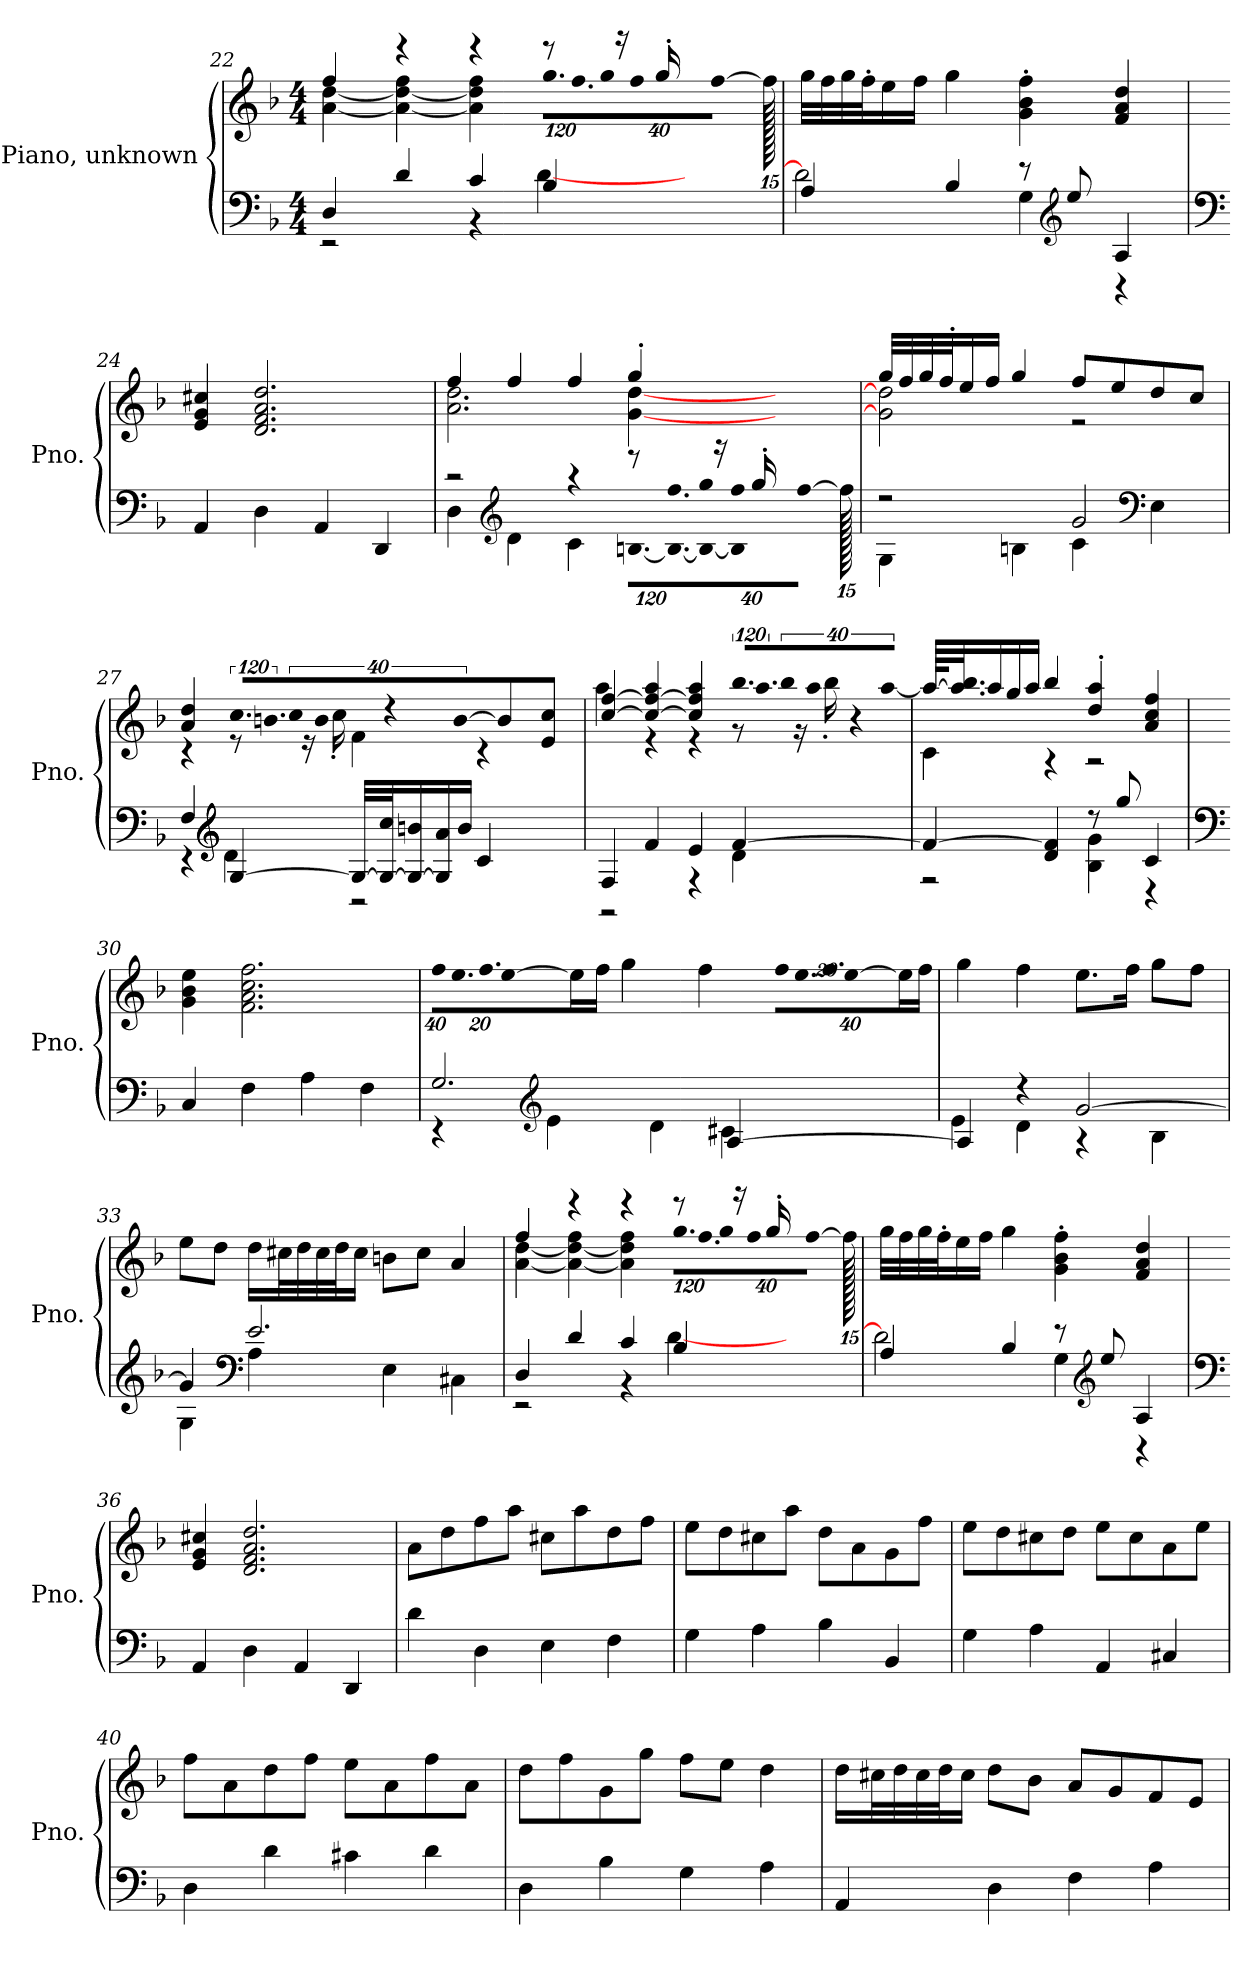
**kern	**kern
*part1	*part1
*staff2	*staff1
*I"Piano, unknown	*
*I'Pno.	*
*clefF4	*clefG2
*k[b-]	*k[b-]
*M4/4	*M4/4
=22	=22
*^	*^
4D/	2r	4ff/	[4a\ [4dd\
4d/	.	4r	4a\_ 4dd\_ 4ff\
4c/	4r	4r	4a\] 4dd\] 4ff\
*	*	*	*Xbrackettup
!	!	!	!LO:N:vis=32.
4B-/	[4d\	8r	1920%103gg\LLL
!	!	!	!LO:N:vis=32.
.	.	.	1920%103ff\
!	!	!	!LO:N:vis=32
.	.	.	640%23gg\J
.	.	16r	.
!	!	!	!LO:N:vis=16
.	.	.	1920%137ff\
.	.	16gg'/	.
.	.	.	[480%17ff\JJ
1920ryy	1920ryy	1920ryy	1920ff\]
*	*	*v	*v
=23	=23	=23
4A/	2d\]	32gg\LLL
.	.	32ff\
.	.	32gg\
.	.	32ff'\J
.	.	16ee\
.	.	16ff\JJ
4B-/	.	4gg\
8r	4G\	4g\' 4b-\' 4ff\'
*clefG2	*	*
8ee/	.	.
4A/	4r	4f/ 4a/ 4dd/
*v	*v	*
!!LO:LB:g=z
=24	=24
*clefF4	*
4AA/	4e/ 4g/ 4cc#X/
4D\	2.d/ 2.f/ 2.a/ 2.dd/
4AA/	.
4DD/	.
=25	=25
*^	*^
2r	4D\	4ff/	2.a\ 2.dd\
*clefG2	*	*	*
.	4d\	4ff/	.
4r	4c\	4ff/	.
*	*Xbrackettup	*	*
!	!LO:N:vis=32.	!	!
8r	[1920%103Bn\LLL	4gg'/	[4g\ [4dd\
!	!LO:N:vis=32.	!	!
.	1920%103B\_ 1920%103ff\	.	.
!	!LO:N:vis=32	!	!
.	640%23B\_ 640%23gg\J	.	.
16r	.	.	.
!	!LO:N:vis=16	!	!
.	1920%137B\] 1920%137ff\	.	.
16gg'/	.	.	.
.	[480%17ff\JJ	.	.
1920ryy	1920ff\]	1920ryy	1920ryy
=26	=26	=26	=26
2r	4G\	32gg/LLL	2g\] 2dd\]
.	.	32ff/	.
.	.	32gg/	.
.	.	32ff'/J	.
.	.	16ee/	.
.	.	16ff/JJ	.
.	4Bn\	4gg/	.
2g/	4c\	8ff/L	2r
.	.	8ee/	.
*clefF4	*	*	*
.	4E\	8dd/	.
.	.	8cc/J	.
!!LO:LB:g=z	!!
=27	=27	=27	=27
4F/	4r	4a/ 4dd/	4r
*clefG2	*	*	*
*	*	*brackettup	*
!	!	!LO:N:vis=32.	!
[4G/	4d\	1920%103cc/LLL	8r
!	!	!LO:N:vis=32.	!
.	.	1920%103bn/	.
!	!	!LO:N:vis=32	!
.	.	640%23cc/J	.
.	.	.	16r
!	!	!LO:N:vis=16	!
.	.	1920%137b/JJ	.
.	.	.	16cc'\
!	!	!LO:N:vis=64	!
.	.	960%17r	.
!	!	!LO:N:vis=64	!
.	.	[960%17b/	.
32G/LLL_	2r	4b/]	4f\
32G/_ 32cc/J	.	.	.
16G/_ 16bn/	.	.	.
16G/] 16a/	.	.	.
16b/JJ	.	.	.
4c/	.	4e/ 4cc/	4r
=28	=28	=28	=28
4F/	2r	[4cc/ [4ff/	4aa\
4f/	.	4cc/_ 4ff/_ 4aa/	4r
4e/	4r	4cc/] 4ff/] 4aa/	4r
!	!	!LO:N:vis=32.	!
[4f/	4d\	1920%103bb-/LLL	8r
!	!	!LO:N:vis=32.	!
.	.	1920%103aa/	.
!	!	!LO:N:vis=32	!
.	.	640%23bb-/J	.
.	.	.	16r
!	!	!LO:N:vis=16	!
.	.	1920%137aa/JJ	.
.	.	.	16bb-'\
!	!	!LO:N:vis=64	!
.	.	960%17r	.
!	!	!LO:N:vis=64	!
.	.	[960%17aa/	.
!!LO:LB:g=z	!!
=29	=29	=29	=29
4f/_	2r	64aa/KLLL_	4c\
.	.	32.aa/] 32.bb-/J	.
.	.	16aa/	.
.	.	16gg/	.
.	.	16aa/JJ	.
4d/ 4f/]	.	4bb-/	4r
8r	4B-\ 4g\	4dd/' 4aa/'	2r
8gg/	.	.	.
4c/	4r	4a/ 4cc/ 4ff/	.
*v	*v	*	*
*	*v	*v
=30	=30
*clefF4	*
4C/	4g\ 4b-\ 4ee\
4F\	2.f\ 2.a\ 2.cc\ 2.ff\
4A\	.
4F\	.
=31	=31
*^	*
*	*	*Xbrackettup
!	!	!LO:N:vis=32
2.G/	4r	640%23ff\LLL
!	!	!LO:N:vis=64.
.	.	640%17ee\L
!	!	!LO:N:vis=64.
.	.	640%17ff\J
!	!	!LO:N:vis=32
.	.	[640%23ee\J
.	.	16ee\]
.	.	16ff\JJ
*clefG2	*	*
.	4e\	4gg\
.	4d\	4ff\
!	!	!LO:N:vis=32
[4A/	4c#X\	640%23ff\LLL
!	!	!LO:N:vis=64.
.	.	640%17ee\L
!	!	!LO:N:vis=64.
.	.	640%17ff\J
!	!	!LO:N:vis=32
.	.	[640%23ee\J
.	.	16ee\]
.	.	16ff\JJ
=32	=32	=32
4A/]	4e\	4gg\
4r	4d\	4ff\
[2g/	4r	8.ee\L
.	.	16ff\Jk
.	4B-\	8gg\L
.	.	8ff\J
!!LO:LB:g=z
=33	=33	=33
4g/]	4G\	8ee\L
.	.	8dd\J
*clefF4	*	*
2.e/	4A\	16dd\LL
.	.	32cc#X\L
.	.	32dd\
.	.	32cc#\
.	.	32dd\J
.	.	16cc#\JJ
.	4E\	8bn\L
.	.	8cc#\J
.	4C#X\	4a/
=34	=34	=34
*	*	*^
4D/	2r	4ff/	[4a\ [4dd\
4d/	.	4r	4a\_ 4dd\_ 4ff\
4c/	4r	4r	4a\] 4dd\] 4ff\
!	!	!	!LO:N:vis=32.
4B-/	[4d\	8r	1920%103gg\LLL
!	!	!	!LO:N:vis=32.
.	.	.	1920%103ff\
!	!	!	!LO:N:vis=32
.	.	.	640%23gg\J
.	.	16r	.
!	!	!	!LO:N:vis=16
.	.	.	1920%137ff\
.	.	16gg'/	.
.	.	.	[480%17ff\JJ
1920ryy	1920ryy	1920ryy	1920ff\]
*	*	*v	*v
=35	=35	=35
4A/	2d\]	32gg\LLL
.	.	32ff\
.	.	32gg\
.	.	32ff'\J
.	.	16ee\
.	.	16ff\JJ
4B-/	.	4gg\
8r	4G\	4g\' 4b-\' 4ff\'
*clefG2	*	*
8ee/	.	.
4A/	4r	4f/ 4a/ 4dd/
*v	*v	*
!!LO:LB:g=z
=36	=36
*clefF4	*
4AA/	4e/ 4g/ 4cc#X/
4D\	2.d/ 2.f/ 2.a/ 2.dd/
4AA/	.
4DD/	.
=37	=37
4d\	8a\L
.	8dd\
4D\	8ff\
.	8aa\J
4E\	8cc#X\L
.	8aa\
4F\	8dd\
.	8ff\J
=38	=38
4G\	8ee\L
.	8dd\
4A\	8cc#X\
.	8aa\J
4B-\	8dd\L
.	8a\
4BB-/	8g\
.	8ff\J
=39	=39
4G\	8ee\L
.	8dd\
4A\	8cc#X\
.	8dd\J
4AA/	8ee\L
.	8cc#\
4C#X/	8a\
.	8ee\J
=40	=40
4D\	8ff\L
.	8a\
4d\	8dd\
.	8ff\J
4c#X\	8ee\L
.	8a\
4d\	8ff\
.	8a\J
!!LO:PB:g=z
=41	=41
4D\	8dd\L
.	8ff\
4B-\	8g\
.	8gg\J
4G\	8ff\L
.	8ee\J
4A\	4dd\
=42	=42
4AA/	16dd\LL
.	32cc#X\L
.	32dd\
.	32cc#\
.	32dd\J
.	16cc#\JJ
4D\	8dd\L
.	8b-\J
4F\	8a/L
.	8g/
4A\	8f/
.	8e/J
=	=
*-	*-
